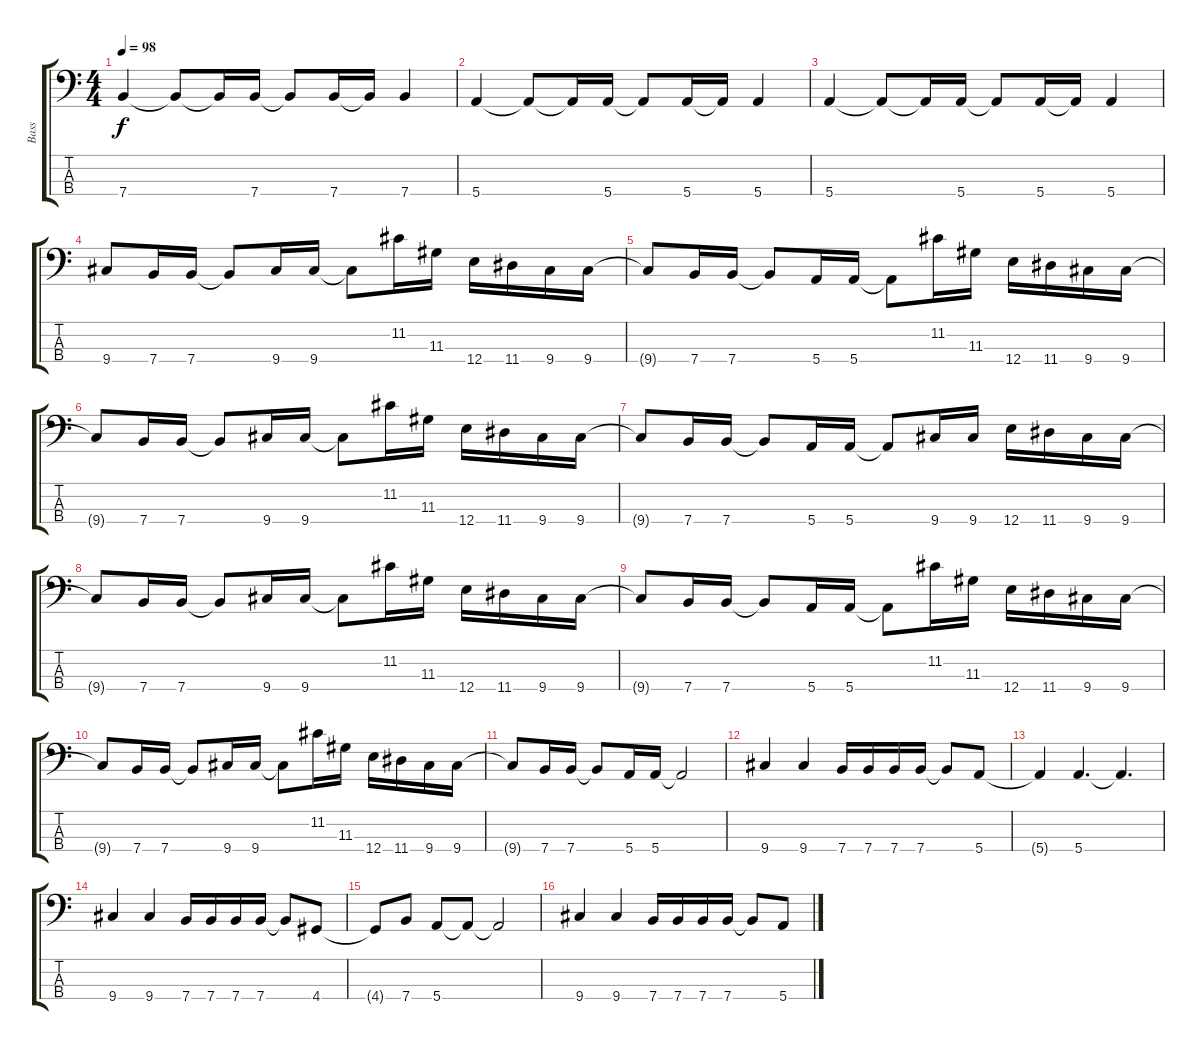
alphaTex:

\track ("Bass" "Bass") {instrument electricbassfinger}
\staff {score tabs}
\tuning (G2 D2 A1 E1) {hide}
\ts (4 4)
\tempo 98
\clef f4
\ks c
7.4.4{dy f} 7.4{t}.8 7.4{t}.16 7.4.16 7.4{t}.8 7.4.16 7.4{t}.16 7.4.4 |
5.4.4 5.4{t}.8 5.4{t}.16 5.4.16 5.4{t}.8 5.4.16 5.4{t}.16 5.4.4 |
5.4.4 5.4{t}.8 5.4{t}.16 5.4.16 5.4{t}.8 5.4.16 5.4{t}.16 5.4.4 |
9.4.8 7.4.16 7.4.16 7.4{t}.8 9.4.16 9.4.16 9.4{t}.8 11.2.16 11.3.16 12.4.16 11.4.16 9.4.16 9.4.16 |
9.4{t}.8 7.4.16 7.4.16 7.4{t}.8 5.4.16 5.4.16 5.4{t}.8 11.2.16 11.3.16 12.4.16 11.4.16 9.4.16 9.4.16 |
9.4{t}.8 7.4.16 7.4.16 7.4{t}.8 9.4.16 9.4.16 9.4{t}.8 11.2.16 11.3.16 12.4.16 11.4.16 9.4.16 9.4.16 |
9.4{t}.8 7.4.16 7.4.16 7.4{t}.8 5.4.16 5.4.16 5.4{t}.8 9.4.16 9.4.16 12.4.16 11.4.16 9.4.16 9.4.16 |
9.4{t}.8 7.4.16 7.4.16 7.4{t}.8 9.4.16 9.4.16 9.4{t}.8 11.2.16 11.3.16 12.4.16 11.4.16 9.4.16 9.4.16 |
9.4{t}.8 7.4.16 7.4.16 7.4{t}.8 5.4.16 5.4.16 5.4{t}.8 11.2.16 11.3.16 12.4.16 11.4.16 9.4.16 9.4.16 |
9.4{t}.8 7.4.16 7.4.16 7.4{t}.8 9.4.16 9.4.16 9.4{t}.8 11.2.16 11.3.16 12.4.16 11.4.16 9.4.16 9.4.16 |
9.4{t}.8 7.4.16 7.4.16 7.4{t}.8 5.4.16 5.4.16 5.4{t}.2 |
9.4.4 9.4.4 7.4.16 7.4.16 7.4.16 7.4.16 7.4{t}.8 5.4.8 |
5.4{t}.4 5.4.4{d} 5.4{t}.4{d} |
9.4.4 9.4.4 7.4.16 7.4.16 7.4.16 7.4.16 7.4{t}.8 4.4.8 |
4.4{t}.8 7.4.8 5.4.8 5.4{t}.8 5.4{t}.2 |
9.4.4 9.4.4 7.4.16 7.4.16 7.4.16 7.4.16 7.4{t}.8 5.4.8
